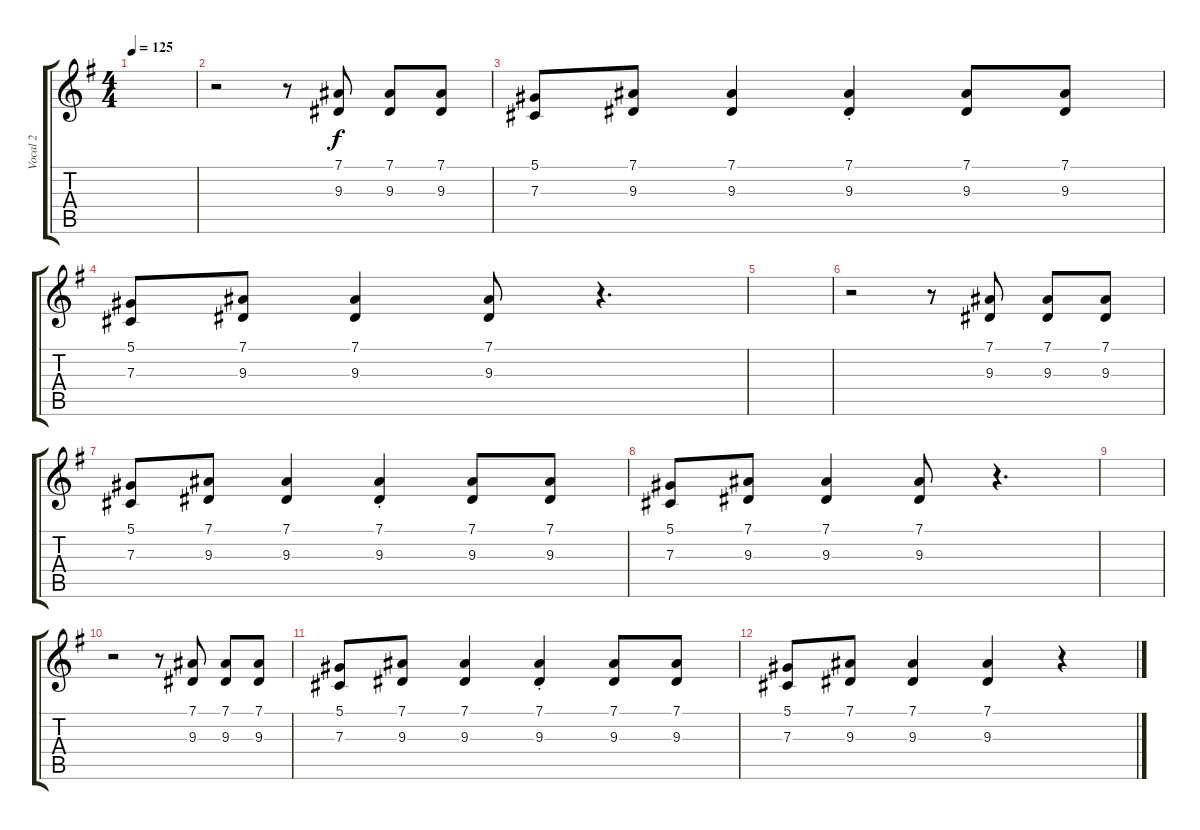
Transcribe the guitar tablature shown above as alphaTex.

\track ("Vocal 2" "Vocal 2") {instrument tenorsax}
\staff {score tabs}
\tuning (Eb4 Bb3 Gb3 Db3 Ab2 Eb2) {hide}
\ts (4 4)
\tempo 125
\clef g2
\ks eminor
|
r.2 r.8 (7.1 9.3).8 (7.1 9.3).8 (7.1 9.3).8 |
(5.1 7.3).8 (7.1 9.3).8 (7.1 9.3).4 (7.1{st} 9.3{st}).4 (7.1 9.3).8 (7.1 9.3).8 |
(5.1 7.3).8 (7.1 9.3).8 (7.1 9.3).4 (7.1 9.3).8 r.4{d} |
|
r.2 r.8 (7.1 9.3).8 (7.1 9.3).8 (7.1 9.3).8 |
(5.1 7.3).8 (7.1 9.3).8 (7.1 9.3).4 (7.1{st} 9.3{st}).4 (7.1 9.3).8 (7.1 9.3).8 |
(5.1 7.3).8 (7.1 9.3).8 (7.1 9.3).4 (7.1 9.3).8 r.4{d} |
|
r.2 r.8 (7.1 9.3).8 (7.1 9.3).8 (7.1 9.3).8 |
(5.1 7.3).8 (7.1 9.3).8 (7.1 9.3).4 (7.1{st} 9.3{st}).4 (7.1 9.3).8 (7.1 9.3).8 |
(5.1 7.3).8 (7.1 9.3).8 (7.1 9.3).4 (7.1 9.3).4 r.4
